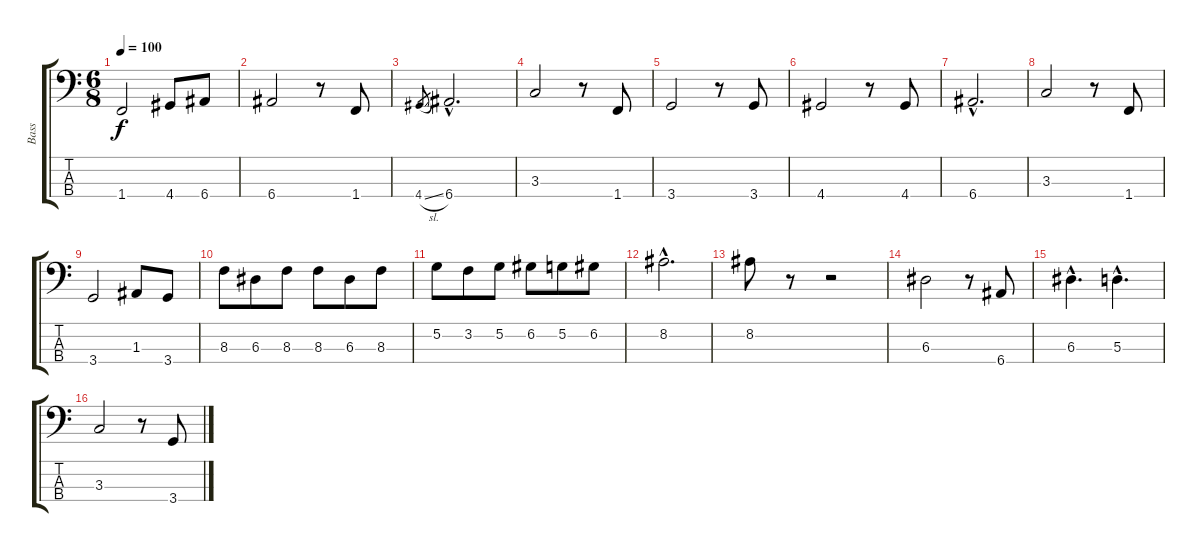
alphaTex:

\track ("Bass" "Bass") {instrument electricbassfinger}
\staff {score tabs}
\tuning (G2 D2 A1 E1) {hide}
\ts (6 8)
\tempo 100
\clef f4
\ks c
1.4.2{dy f} 4.4.8 6.4.8 |
6.4.2 r.8 1.4.8 |
4.4{sl}.8{gr} 6.4{hac}.2{d} |
3.3.2 r.8 1.4.8 |
3.4.2 r.8 3.4.8 |
4.4.2 r.8 4.4.8 |
6.4{hac}.2{d} |
3.3.2 r.8 1.4.8 |
3.4.2 1.3.8 3.4.8 |
8.3.8 6.3.8 8.3.8 8.3.8 6.3.8 8.3.8 |
5.2.8 3.2.8 5.2.8 6.2.8 5.2.8 6.2.8 |
8.2{hac}.2{d} |
8.2.8 r.8 r.2 |
6.3.2 r.8 6.4.8 |
6.3{hac}.4{d} 5.3{hac}.4{d} |
3.3.2 r.8 3.4.8
